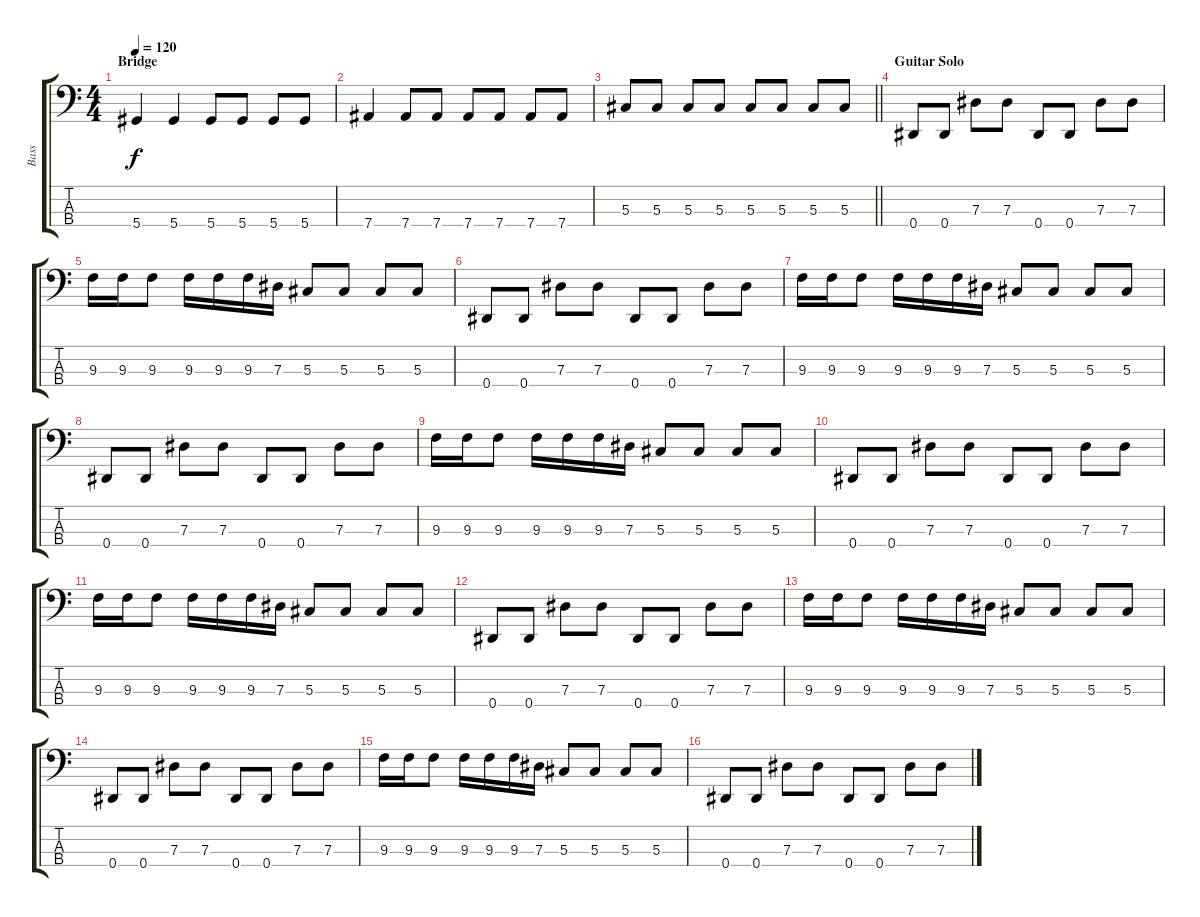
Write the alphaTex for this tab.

\track ("Bass" "Bass") {instrument electricbassfinger}
\staff {score tabs}
\tuning (Gb2 Db2 Ab1 Eb1) {hide}
\ts (4 4)
\section ("" "Bridge")
\tempo 120
\clef f4
\ks c
5.4.4{dy f} 5.4.4 5.4.8 5.4.8 5.4.8 5.4.8 |
7.4.4 7.4.8 7.4.8 7.4.8 7.4.8 7.4.8 7.4.8 |
\barLineRight lightlight
5.3.8 5.3.8 5.3.8 5.3.8 5.3.8 5.3.8 5.3.8 5.3.8 |
\section ("" "Guitar Solo")
0.4.8 0.4.8 7.3.8 7.3.8 0.4.8 0.4.8 7.3.8 7.3.8 |
9.3.16 9.3.16 9.3.8 9.3.16 9.3.16 9.3.16 7.3.16 5.3.8 5.3.8 5.3.8 5.3.8 |
0.4.8 0.4.8 7.3.8 7.3.8 0.4.8 0.4.8 7.3.8 7.3.8 |
9.3.16 9.3.16 9.3.8 9.3.16 9.3.16 9.3.16 7.3.16 5.3.8 5.3.8 5.3.8 5.3.8 |
0.4.8 0.4.8 7.3.8 7.3.8 0.4.8 0.4.8 7.3.8 7.3.8 |
9.3.16 9.3.16 9.3.8 9.3.16 9.3.16 9.3.16 7.3.16 5.3.8 5.3.8 5.3.8 5.3.8 |
0.4.8 0.4.8 7.3.8 7.3.8 0.4.8 0.4.8 7.3.8 7.3.8 |
9.3.16 9.3.16 9.3.8 9.3.16 9.3.16 9.3.16 7.3.16 5.3.8 5.3.8 5.3.8 5.3.8 |
0.4.8 0.4.8 7.3.8 7.3.8 0.4.8 0.4.8 7.3.8 7.3.8 |
9.3.16 9.3.16 9.3.8 9.3.16 9.3.16 9.3.16 7.3.16 5.3.8 5.3.8 5.3.8 5.3.8 |
0.4.8 0.4.8 7.3.8 7.3.8 0.4.8 0.4.8 7.3.8 7.3.8 |
9.3.16 9.3.16 9.3.8 9.3.16 9.3.16 9.3.16 7.3.16 5.3.8 5.3.8 5.3.8 5.3.8 |
0.4.8 0.4.8 7.3.8 7.3.8 0.4.8 0.4.8 7.3.8 7.3.8
